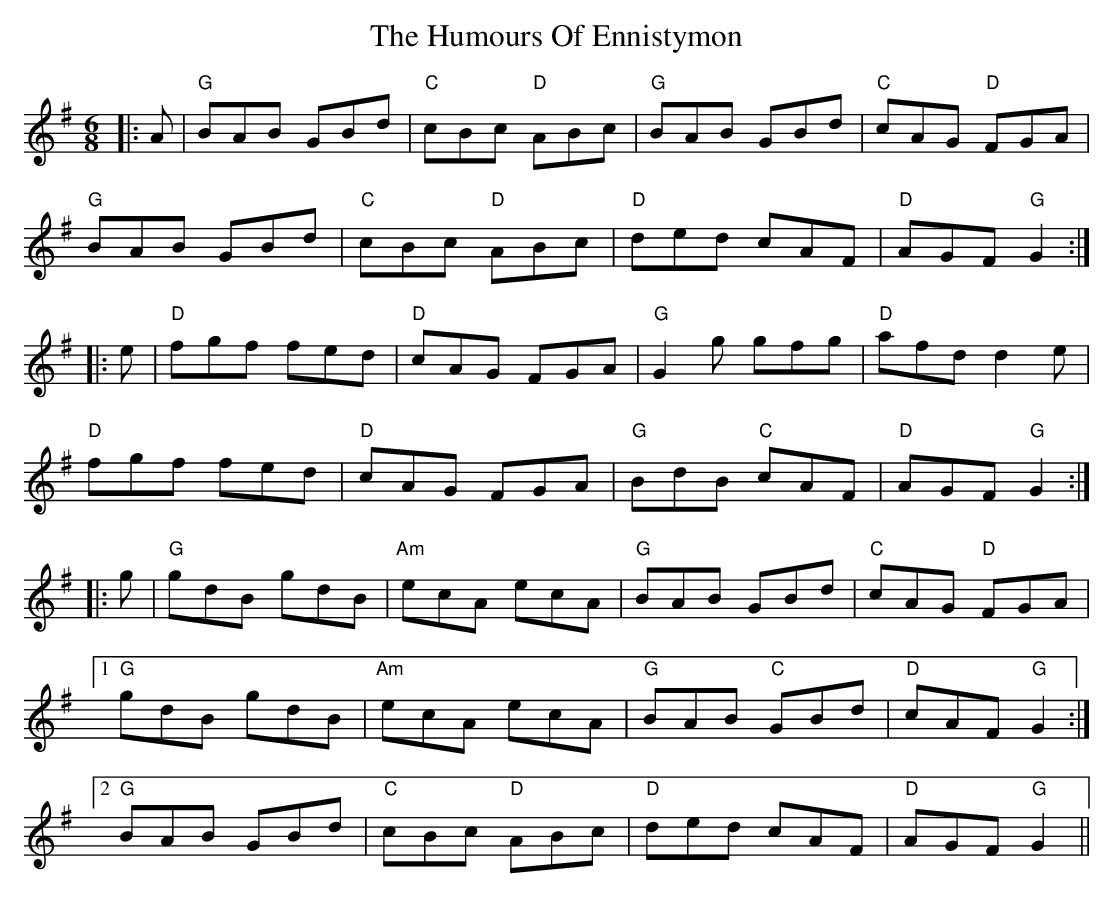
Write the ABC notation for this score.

X:1
T: The Humours Of Ennistymon
M: 6/8
L: 1/8
K: Gmaj
|:A|"G"BAB GBd|"C"cBc "D"ABc|"G"BAB GBd|"C"cAG "D"FGA|
"G"BAB GBd|"C"cBc "D"ABc|"D"ded cAF|"D"AGF "G"G2:|
|:e|"D"fgf fed|"D"cAG FGA|"G"G2g gfg|"D"afd d2e|
"D"fgf fed|"D"cAG FGA|"G"BdB "C"cAF|"D"AGF "G"G2:|
|:g|"G"gdB gdB|"Am"ecA ecA|"G"BAB GBd|"C"cAG "D"FGA|
[1 "G"gdB gdB|"Am"ecA ecA|"G"BAB "C"GBd|"D"cAF "G"G2:|
[2 "G"BAB GBd|"C"cBc "D"ABc|"D"ded cAF|"D"AGF "G"G2||
